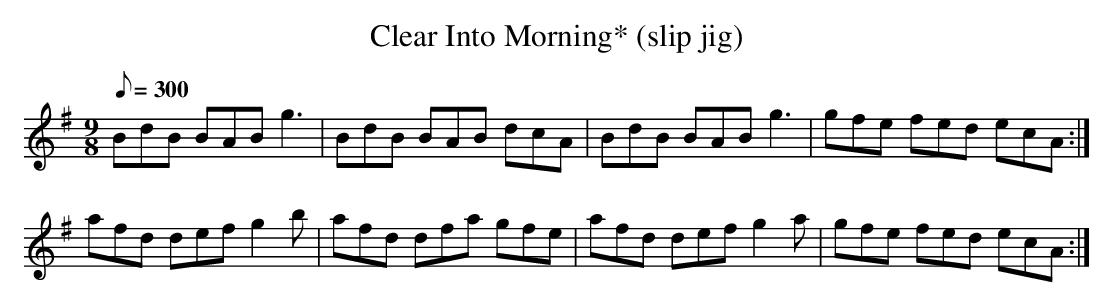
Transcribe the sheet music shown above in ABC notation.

X:1
T:Clear Into Morning* (slip jig) % nf<bb
L:1/8
M:9/8
Q:300
K:G major
BdB BAB g3|BdB BAB dcA|BdB BAB g3|gfe fed ecA:|
afd def g2b|afd dfa gfe|afd def g2a|gfe fed ecA:|
